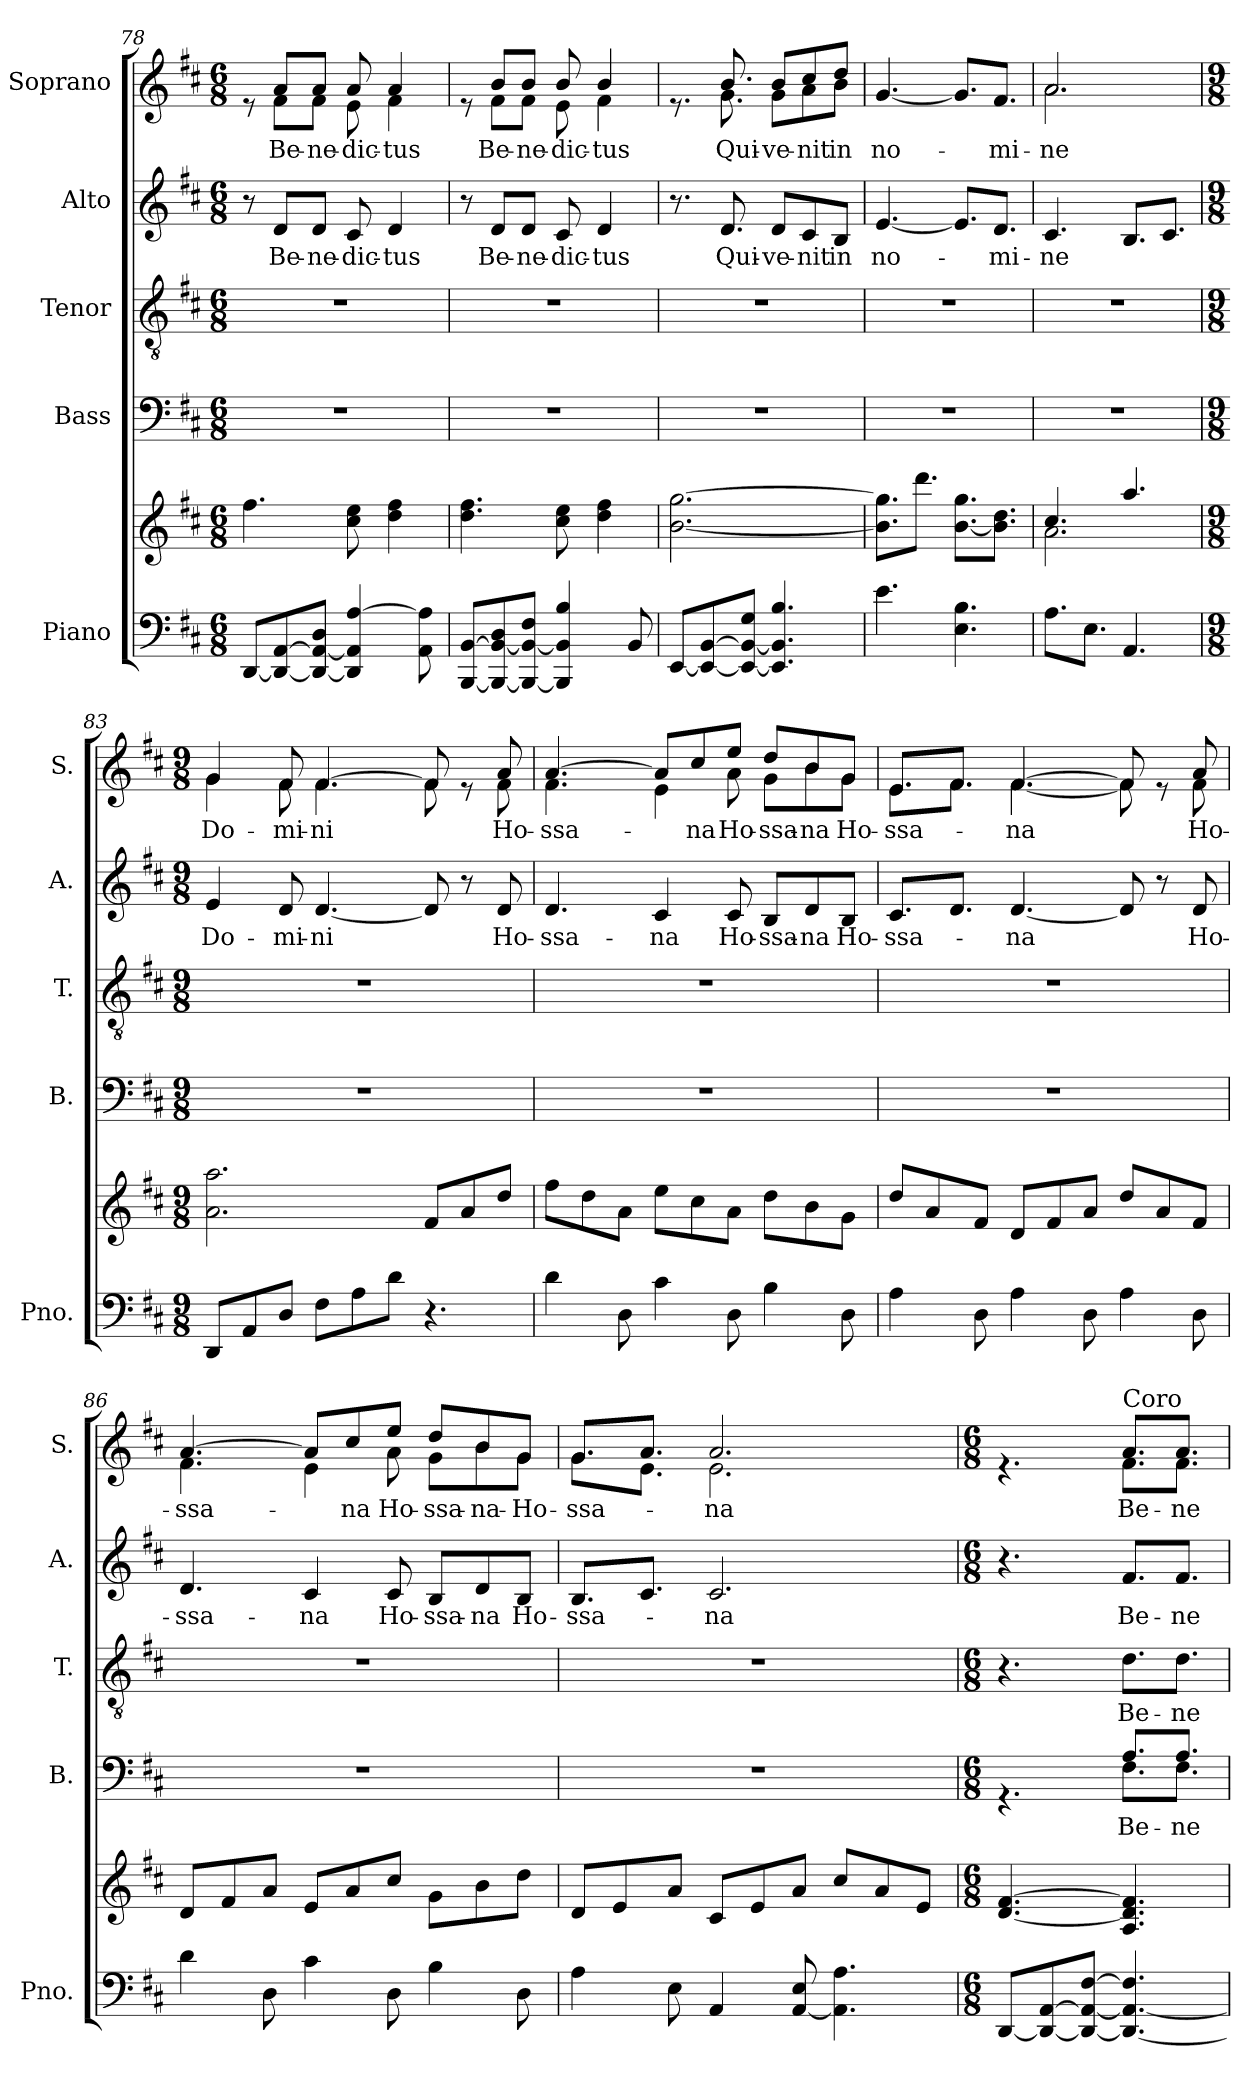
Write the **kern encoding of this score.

**kern	**kern	**kern	**text	**kern	**text	**kern	**text	**kern	**text
*part5	*part5	*part4	*part4	*part3	*part3	*part2	*part2	*part1	*part1
*staff6	*staff5	*staff4	*staff4	*staff3	*staff3	*staff2	*staff2	*staff1	*staff1
*I"Piano	*	*I"Bass	*	*I"Tenor	*	*I"Alto	*	*I"Soprano	*
*I'Pno.	*	*I'B.	*	*I'T.	*	*I'A.	*	*I'S.	*
*clefF4	*clefG2	*clefF4	*	*clefGv2	*	*clefG2	*	*clefG2	*
*k[f#c#]	*k[f#c#]	*k[f#c#]	*	*k[f#c#]	*	*k[f#c#]	*	*k[f#c#]	*
*M6/8	*M6/8	*M6/8	*	*M6/8	*	*M6/8	*	*M6/8	*
=78	=78	=78	=78	=78	=78	=78	=78	=78	=78
*	*	*	*	*	*	*	*	*^	*
[8DD/L	4.ff#\	2.r	.	2.r	.	8r	.	8re	8ryy	.
!	!	!	!	!	!	!	!LO:LY:b	!	!	!LO:LY:b
8DD/_ [8AA/	.	.	.	.	.	8d/L	Be-	8a/L	8f#\L	Be-
!	!	!	!	!	!	!	!LO:LY:b	!	!	!LO:LY:b
8DD/_ 8AA/_ 8D/J	.	.	.	.	.	8d/J	-ne-	8a/J	8f#\J	-ne-
!	!	!	!	!	!	!	!LO:LY:b	!	!	!LO:LY:b
4DD/] 4AA/] [4A/	8cc#\ 8ee\	.	.	.	.	8c#/	-dic-	8a/	8e\	-dic-
!	!	!	!	!	!	!	!LO:LY:b	!	!	!LO:LY:b
.	4dd\ 4ff#\	.	.	.	.	4d/	-tus	4a/	4f#\	-tus
8AA\ 8A\]	.	.	.	.	.	.	.	.	.	.
=79	=79	=79	=79	=79	=79	=79	=79	=79	=79	=79
[8BBB/ [8BB/L	4.dd\ 4.ff#\	2.r	.	2.r	.	8r	.	8re	8ryy	.
!	!	!	!	!	!	!	!LO:LY:b	!	!	!LO:LY:b
8BBB/_ 8BB/_ 8D/	.	.	.	.	.	8d/L	Be-	8b/L	8f#\L	Be-
!	!	!	!	!	!	!	!LO:LY:b	!	!	!LO:LY:b
8BBB/_ 8BB/_ 8F#/J	.	.	.	.	.	8d/J	-ne-	8b/J	8f#\J	-ne-
!	!	!	!	!	!	!	!LO:LY:b	!	!	!LO:LY:b
4BBB/] 4BB/] 4B/	8cc#\ 8ee\	.	.	.	.	8c#/	-dic-	8b/	8e\	-dic-
!	!	!	!	!	!	!	!LO:LY:b	!	!	!LO:LY:b
.	4dd\ 4ff#\	.	.	.	.	4d/	-tus	4b/	4f#\	-tus
8BB/	.	.	.	.	.	.	.	.	.	.
!!LO:LB:g=z	!!
=80	=80	=80	=80	=80	=80	=80	=80	=80	=80	=80
[8EE/L	[2.b\ [2.gg\	2.r	.	2.r	.	8.r	.	8.re	8.ryy	.
8EE/_ [8BB/	.	.	.	.	.	.	.	.	.	.
!	!	!	!	!	!	!	!LO:LY:b	!	!	!LO:LY:b
.	.	.	.	.	.	8.d/	Qui-	8.b/	8.g\	Qui-
8EE/_ 8BB/_ 8G/J	.	.	.	.	.	.	.	.	.	.
!	!	!	!	!	!	!	!LO:LY:b	!	!	!LO:LY:b
4.EE/] 4.BB/] 4.B/	.	.	.	.	.	8d/L	-ve-	8b/L	8g\L	-ve-
!	!	!	!	!	!	!	!LO:LY:b	!	!	!LO:LY:b
.	.	.	.	.	.	8c#/	-nit	8cc#/	8a\	-nit
!	!	!	!	!	!	!	!LO:LY:b	!	!	!LO:LY:b
.	.	.	.	.	.	8B/J	in	8dd/J	8b\J	in
=81	=81	=81	=81	=81	=81	=81	=81	=81	=81	=81
!	!	!	!	!	!	!	!LO:LY:b	!	!	!LO:LY:b
*	*	*	*	*	*	*	*	*v	*v	*
4.e\	8.b\] 8.gg\]L	2.r	.	2.r	.	[4.e/	no-	[4.g/	no-
.	8.ddd\J	.	.	.	.	.	.	.	.
4.E\ 4.B\	[8.b\ 8.gg\L	.	.	.	.	8.e/L]	.	8.g/L]	.
!	!	!	!	!	!	!	!LO:LY:b	!	!LO:LY:b
.	8.b\] 8.dd\J	.	.	.	.	8.d/J	-mi-	8.f#/J	-mi-
=82	=82	=82	=82	=82	=82	=82	=82	=82	=82
*	*^	*	*	*	*	*	*	*	*
!	!	!	!	!	!	!	!	!LO:LY:b	!	!LO:LY:b
*	*	*	*	*	*	*	*	*	*^	*
8.A\L	4.cc#/	2.a\	2.r	.	2.r	.	4.c#/	-ne	2.a/	2.a\	-ne
8.E\J	.	.	.	.	.	.	.	.	.	.	.
4.AA/	4.aa/	.	.	.	.	.	8.B/L	.	.	.	.
.	.	.	.	.	.	.	8.c#/J	.	.	.	.
*	*v	*v	*	*	*	*	*	*	*	*	*
=83	=83	=83	=83	=83	=83	=83	=83	=83	=83	=83
*M9/8	*M9/8	*M9/8	*	*M9/8	*	*M9/8	*	*M9/8	*	*
!	!	!	!	!	!	!	!LO:LY:b	!	!	!LO:LY:b
8DD/L	2.a\ 2.aa\	8%9r	.	8%9r	.	4e/	Do-	4g/	4g\	Do-
8AA/	.	.	.	.	.	.	.	.	.	.
!	!	!	!	!	!	!	!LO:LY:b	!	!	!LO:LY:b
8D/J	.	.	.	.	.	8d/	-mi-	8f#/	8f#\	-mi-
!	!	!	!	!	!	!	!LO:LY:b	!	!	!LO:LY:b
8F#\L	.	.	.	.	.	[4.d/	-ni	[4.f#/	4.f#\	-ni
8A\	.	.	.	.	.	.	.	.	.	.
8d\J	.	.	.	.	.	.	.	.	.	.
4.r	8f#/L	.	.	.	.	8d/]	.	8f#/]	8f#\	.
.	8a/	.	.	.	.	8r	.	8re	8ryy	.
!	!	!	!	!	!	!	!LO:LY:b	!	!	!LO:LY:b
.	8dd/J	.	.	.	.	8d/	Ho-	8a/	8f#\	Ho-
!!LO:PB:g=z	!!
=84	=84	=84	=84	=84	=84	=84	=84	=84	=84	=84
!	!	!	!	!	!	!	!LO:LY:b	!	!	!LO:LY:b
4d\	8ff#\L	8%9r	.	8%9r	.	4.d/	-ssa-	[4.a/	4.f#\	-ssa-
.	8dd\	.	.	.	.	.	.	.	.	.
8D\	8a\J	.	.	.	.	.	.	.	.	.
!	!	!	!	!	!	!	!LO:LY:b	!	!	!
4c#\	8ee\L	.	.	.	.	4c#/	-na	8a/L]	4e\	.
!	!	!	!	!	!	!	!	!	!	!LO:LY:b
.	8cc#\	.	.	.	.	.	.	8cc#/	.	-na
!	!	!	!	!	!	!	!LO:LY:b	!	!	!LO:LY:b
8D\	8a\J	.	.	.	.	8c#/	Ho-	8ee/J	8a\	Ho-
!	!	!	!	!	!	!	!LO:LY:b	!	!	!LO:LY:b
4B\	8dd\L	.	.	.	.	8B/L	-ssa-	8dd/L	8g\L	-ssa-
!	!	!	!	!	!	!	!LO:LY:b	!	!	!LO:LY:b
.	8b\	.	.	.	.	8d/	-na	8b/	8b\	-na
!	!	!	!	!	!	!	!LO:LY:b	!	!	!LO:LY:b
8D\	8g\J	.	.	.	.	8B/J	Ho-	8g/J	8g\J	Ho-
=85	=85	=85	=85	=85	=85	=85	=85	=85	=85	=85
!	!	!	!	!	!	!	!LO:LY:b	!	!	!LO:LY:b
4A\	8dd/L	8%9r	.	8%9r	.	8.c#/L	-ssa-	8.e/L	8.e\L	-ssa-
.	8a/	.	.	.	.	.	.	.	.	.
.	.	.	.	.	.	8.d/J	.	8.f#/J	8.f#\J	.
8D\	8f#/J	.	.	.	.	.	.	.	.	.
!	!	!	!	!	!	!	!LO:LY:b	!	!	!LO:LY:b
4A\	8d/L	.	.	.	.	[4.d/	-na	[4.f#/	[4.f#\	-na
.	8f#/	.	.	.	.	.	.	.	.	.
8D\	8a/J	.	.	.	.	.	.	.	.	.
4A\	8dd/L	.	.	.	.	8d/]	.	8f#/]	8f#\]	.
.	8a/	.	.	.	.	8r	.	8re	8ryy	.
!	!	!	!	!	!	!	!LO:LY:b	!	!	!LO:LY:b
8D\	8f#/J	.	.	.	.	8d/	Ho-	8a/	8f#\	Ho-
=86	=86	=86	=86	=86	=86	=86	=86	=86	=86	=86
!	!	!	!	!	!	!	!LO:LY:b	!	!	!LO:LY:b
4d\	8d/L	8%9r	.	8%9r	.	4.d/	-ssa-	[4.a/	4.f#\	-ssa-
.	8f#/	.	.	.	.	.	.	.	.	.
8D\	8a/J	.	.	.	.	.	.	.	.	.
!	!	!	!	!	!	!	!LO:LY:b	!	!	!
4c#\	8e/L	.	.	.	.	4c#/	-na	8a/L]	4e\	.
!	!	!	!	!	!	!	!	!	!	!LO:LY:b
.	8a/	.	.	.	.	.	.	8cc#/	.	-na
!	!	!	!	!	!	!	!LO:LY:b	!	!	!LO:LY:b
8D\	8cc#/J	.	.	.	.	8c#/	Ho-	8ee/J	8a\	Ho-
!	!	!	!	!	!	!	!LO:LY:b	!	!	!LO:LY:b
4B\	8g\L	.	.	.	.	8B/L	-ssa-	8dd/L	8g\L	-ssa-
!	!	!	!	!	!	!	!LO:LY:b	!	!	!LO:LY:b
.	8b\	.	.	.	.	8d/	-na	8b/	8b\	-na-
!	!	!	!	!	!	!	!LO:LY:b	!	!	!LO:LY:b
8D\	8dd\J	.	.	.	.	8B/J	Ho-	8g/J	8g\J	-Ho-
=87	=87	=87	=87	=87	=87	=87	=87	=87	=87	=87
!	!	!	!	!	!	!	!LO:LY:b	!	!	!LO:LY:b
4A\	8d/L	8%9r	.	8%9r	.	8.B/L	-ssa-	8.g/L	8.g\L	-ssa-
.	8e/	.	.	.	.	.	.	.	.	.
.	.	.	.	.	.	8.c#/J	.	8.a/J	8.e\J	.
8E\	8a/J	.	.	.	.	.	.	.	.	.
!	!	!	!	!	!	!	!LO:LY:b	!	!	!LO:LY:b
4AA/	8c#/L	.	.	.	.	2.c#/	-na	2.a/	2.e\	-na
.	8e/	.	.	.	.	.	.	.	.	.
[8AA/ 8E/	8a/J	.	.	.	.	.	.	.	.	.
4.AA\] 4.A\	8cc#/L	.	.	.	.	.	.	.	.	.
.	8a/	.	.	.	.	.	.	.	.	.
.	8e/J	.	.	.	.	.	.	.	.	.
!!LO:LB:g=z	!!
=88	=88	=88	=88	=88	=88	=88	=88	=88	=88	=88
*M6/8	*M6/8	*M6/8	*	*M6/8	*	*M6/8	*	*M6/8	*	*
*	*	*^	*	*	*	*	*	*	*	*
[8DD/L	[4.d/ [4.f#/	4.rGG	4.ryy	.	4.r	.	4.r	.	4.re	4.ryy	.
8DD/_ [8AA/	.	.	.	.	.	.	.	.	.	.	.
8DD/_ 8AA/_ [8F#/J	.	.	.	.	.	.	.	.	.	.	.
!	!	!	!	!	!	!	!	!	!LO:TX:a:t=Coro	!	!
!	!	!	!	!LO:LY:b	!	!LO:LY:b	!	!LO:LY:b	!	!	!LO:LY:b
4.DD/_ 4.AA/_ 4.F#/]	4.A/ 4.d/] 4.f#/]	8.A/L	8.F#\L	Be-	8.d\L	Be-	8.f#/L	Be-	8.a/L	8.f#\L	Be-
!	!	!	!	!LO:LY:b	!	!LO:LY:b	!	!LO:LY:b	!	!	!LO:LY:b
.	.	8.A/J	8.F#\J	-ne-	8.d\J	-ne-	8.f#/J	-ne-	8.a/J	8.f#\J	-ne-
*	*	*v	*v	*	*	*	*	*	*v	*v	*
=	=	=	=	=	=	=	=	=	=
*-	*-	*-	*-	*-	*-	*-	*-	*-	*-
